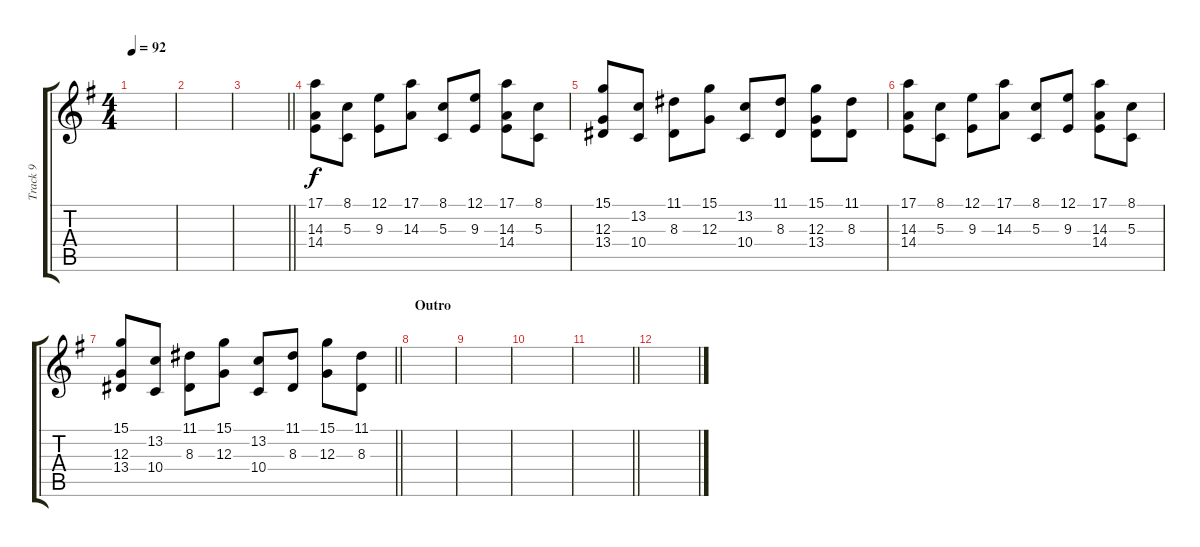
\track ("Track 9" "Track 9") {instrument harpsichord}
\staff {score tabs}
\tuning (E4 B3 G3 D3 A2 E2) {hide}
\ts (4 4)
\tempo 92
\clef g2
\ks g
|
|
\barLineRight lightlight
|
\section ("" "")
(17.1 14.3 14.4).8{dy f} (8.1 5.3).8 (12.1 9.3).8 (17.1 14.3).8 (8.1 5.3).8 (12.1 9.3).8 (17.1 14.3 14.4).8 (8.1 5.3).8 |
(15.1 12.3 13.4).8 (13.2 10.4).8 (11.1 8.3).8 (15.1 12.3).8 (13.2 10.4).8 (11.1 8.3).8 (15.1 12.3 13.4).8 (11.1 8.3).8 |
(17.1 14.3 14.4).8 (8.1 5.3).8 (12.1 9.3).8 (17.1 14.3).8 (8.1 5.3).8 (12.1 9.3).8 (17.1 14.3 14.4).8 (8.1 5.3).8 |
\barLineRight lightlight
(15.1 12.3 13.4).8 (13.2 10.4).8 (11.1 8.3).8 (15.1 12.3).8 (13.2 10.4).8 (11.1 8.3).8 (15.1 12.3).8 (11.1 8.3).8 |
\section ("" "Outro")
|
|
|
\barLineRight lightlight
|
\section ("" "")
